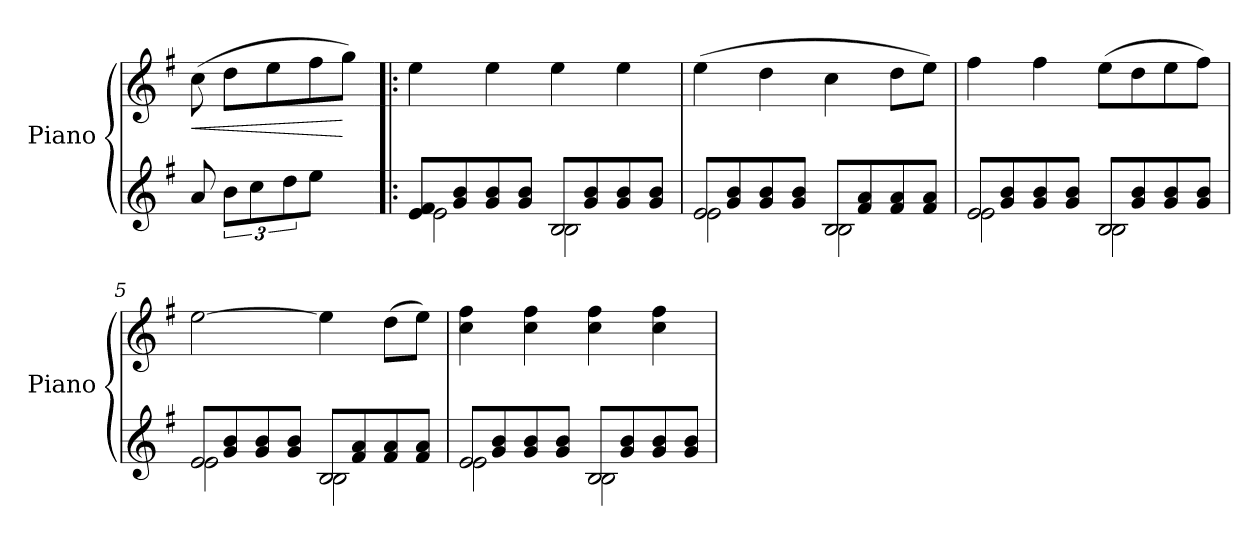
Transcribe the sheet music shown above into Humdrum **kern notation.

**kern	**kern	**dynam
*part1	*part1	*part1
*staff2	*staff1	*staff1/2
*I"Piano	*	*
*I'Piano	*	*
*clefG2	*clefG2	*
*k[f#]	*k[f#]	*
=1	=1	=1
!	!	!LO:HP:b
8a/	(>8cc:\	<
12b\L	8dd\L	.
12cc\	.	.
.	8ee\	.
12dd\	.	.
8ee\J	8ff#\	.
8ryy	8gg\J)	[
=2!|:	=2!|:	=2!|:
!LO:N:n=1:head=open	!	!
*^	*	*
8e/ 8f#/L	2e\	4ee\	.
8g/ 8b/	.	.	.
8g/ 8b/	.	4ee\	.
8g/ 8b/J	.	.	.
!LO:N:head=open	!	!	!
8B/L	2B\	4ee\	.
8g/ 8b/	.	.	.
8g/ 8b/	.	4ee\	.
8g/ 8b/J	.	.	.
=3	=3	=3	=3
!LO:N:head=open	!	!	!
8e/L	2e\	(>4ee\	.
8g/ 8b/	.	.	.
8g/ 8b/	.	4dd\	.
8g/ 8b/J	.	.	.
!LO:N:head=open	!	!	!
8B/L	2B\	4cc\	.
8f#/ 8a/	.	.	.
8f#/ 8a/	.	8dd\L	.
8f#/ 8a/J	.	8ee\J)	.
=4	=4	=4	=4
!LO:N:head=open	!	!	!
8e/L	2e\	4ff#\	.
8g/ 8b/	.	.	.
8g/ 8b/	.	4ff#\	.
8g/ 8b/J	.	.	.
!LO:N:head=open	!	!	!
8B/L	2B\	(>8ee\L	.
8g/ 8b/	.	8dd\	.
8g/ 8b/	.	8ee\	.
8g/ 8b/J	.	8ff#\J)	.
!!LO:LB:g=z
=5	=5	=5	=5
!LO:N:head=open	!	!	!
8e/L	2e\	[>2ee\	.
8g/ 8b/	.	.	.
8g/ 8b/	.	.	.
8g/ 8b/J	.	.	.
!LO:N:head=open	!	!	!
8B/L	2B\	4ee\]	.
8f#/ 8a/	.	.	.
8f#/ 8a/	.	(>8dd\L	.
8f#/ 8a/J	.	8ee\J)	.
=6	=6	=6	=6
!LO:N:head=open	!	!	!
8e/L	2e\	4cc\ 4ff#\	.
8g/ 8b/	.	.	.
8g/ 8b/	.	4cc\ 4ff#\	.
8g/ 8b/J	.	.	.
!LO:N:head=open	!	!	!
8B/L	2B\	4cc\ 4ff#\	.
8g/ 8b/	.	.	.
8g/ 8b/	.	4cc\ 4ff#\	.
8g/ 8b/J	.	.	.
*v	*v	*	*
=	=	=
*-	*-	*-
